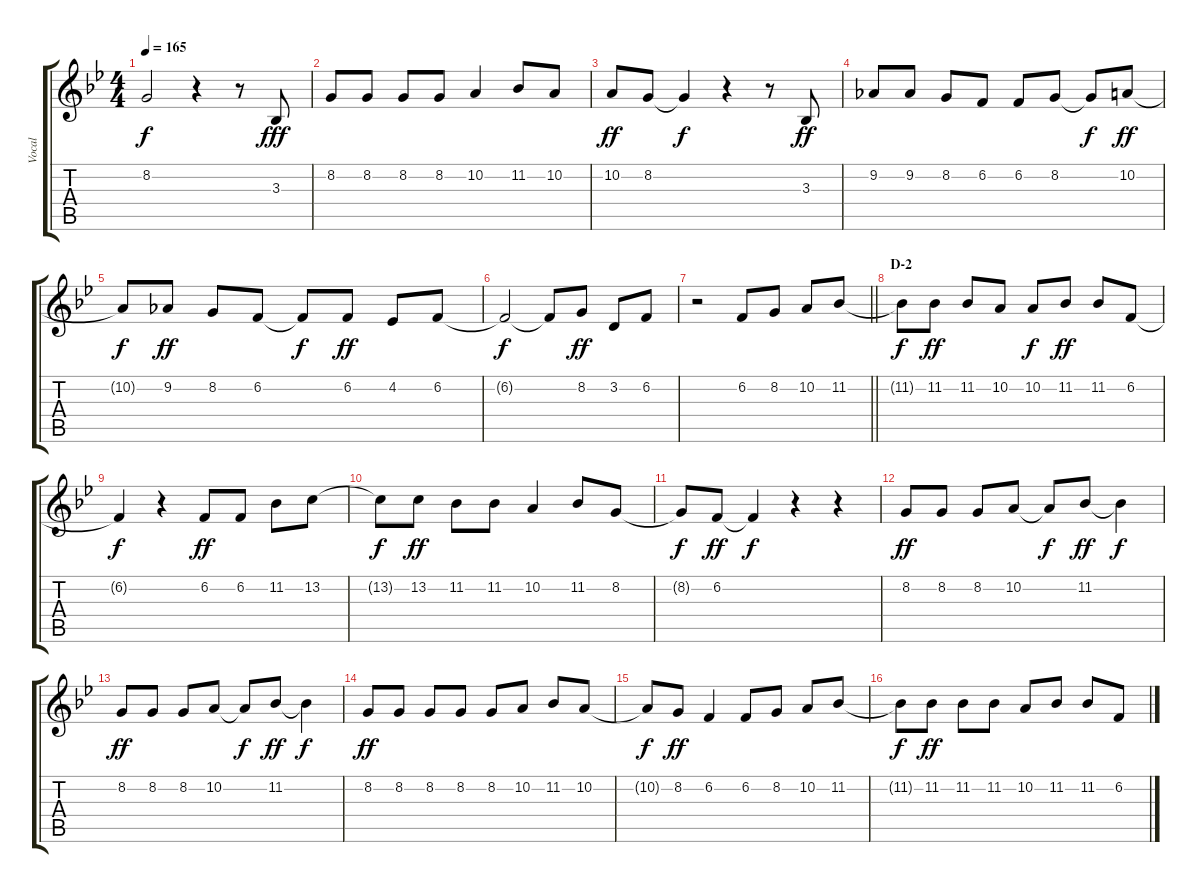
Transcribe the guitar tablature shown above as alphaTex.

\track ("Vocal" "Vocal") {instrument violin}
\staff {score tabs}
\tuning (E4 B3 G3 D3 A2 E2) {hide}
\ts (4 4)
\tempo 165
\clef g2
\ks bb
8.2{t}.2{dy f} r.4 r.8 3.3.8{dy fff} |
8.2.8 8.2.8 8.2.8 8.2.8 10.2.4 11.2.8 10.2.8 |
10.2.8{dy ff} 8.2.8 8.2{t}.4{dy f} r.4 r.8 3.3.8{dy ff} |
9.2.8 9.2.8 8.2.8 6.2.8 6.2.8 8.2.8 8.2{t}.8{dy f} 10.2.8{dy ff} |
10.2{t}.8{dy f} 9.2.8{dy ff} 8.2.8 6.2.8 6.2{t}.8{dy f} 6.2.8{dy ff} 4.2.8 6.2.8 |
6.2{t}.2{dy f} 6.2{t}.8 8.2.8{dy ff} 3.2.8 6.2.8 |
\barLineRight lightlight
r.2 6.2.8 8.2.8 10.2.8 11.2.8 |
\section ("" "D-2")
11.2{t}.8{dy f} 11.2.8{dy ff} 11.2.8 10.2.8 10.2.8{dy f} 11.2.8{dy ff} 11.2.8 6.2.8 |
6.2{t}.4{dy f} r.4 6.2.8{dy ff} 6.2.8 11.2.8 13.2.8 |
13.2{t}.8{dy f} 13.2.8{dy ff} 11.2.8 11.2.8 10.2.4 11.2.8 8.2.8 |
8.2{t}.8{dy f} 6.2.8{dy ff} 6.2{t}.4{dy f} r.4 r.4 |
8.2.8{dy ff} 8.2.8 8.2.8 10.2.8 10.2{t}.8{dy f} 11.2.8{dy ff} 11.2{t}.4{dy f} |
8.2.8{dy ff} 8.2.8 8.2.8 10.2.8 10.2{t}.8{dy f} 11.2.8{dy ff} 11.2{t}.4{dy f} |
8.2.8{dy ff} 8.2.8 8.2.8 8.2.8 8.2.8 10.2.8 11.2.8 10.2.8 |
10.2{t}.8{dy f} 8.2.8{dy ff} 6.2.4 6.2.8 8.2.8 10.2.8 11.2.8 |
11.2{t}.8{dy f} 11.2.8{dy ff} 11.2.8 11.2.8 10.2.8 11.2.8 11.2.8 6.2.8
